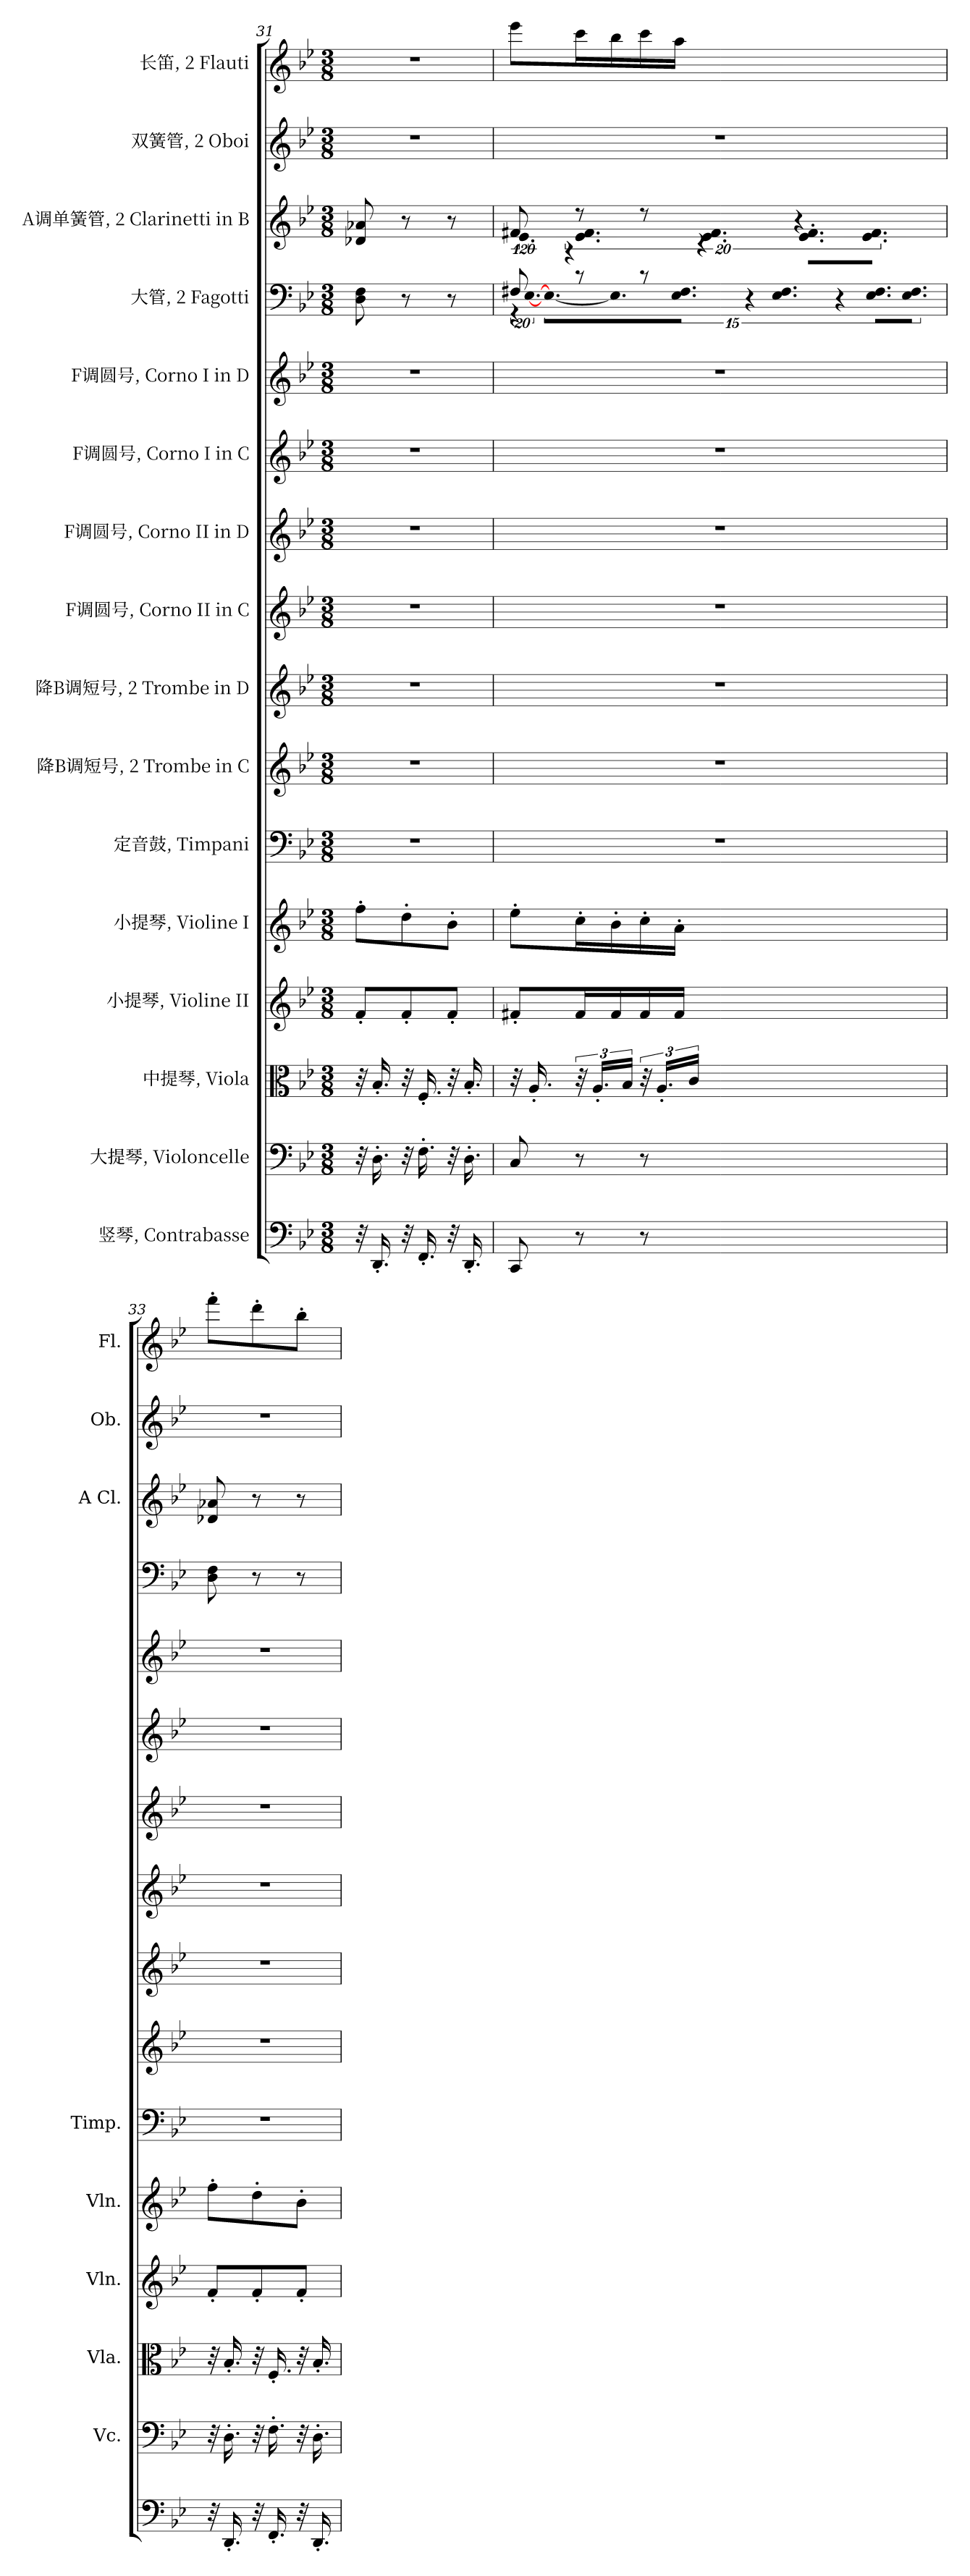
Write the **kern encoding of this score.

**kern	**kern	**kern	**kern	**kern	**kern	**kern	**kern	**kern	**kern	**kern	**kern	**kern	**kern	**kern	**kern
*part16	*part15	*part14	*part13	*part12	*part11	*part10	*part9	*part8	*part7	*part6	*part5	*part4	*part3	*part2	*part1
*staff16	*staff15	*staff14	*staff13	*staff12	*staff11	*staff10	*staff9	*staff8	*staff7	*staff6	*staff5	*staff4	*staff3	*staff2	*staff1
*I"竖琴, Contrabasse	*I"大提琴, Violoncelle	*I"中提琴, Viola	*I"小提琴, Violine II	*I"小提琴, Violine I	*I"定音鼓, Timpani	*I"降B调短号, 2 Trombe in C	*I"降B调短号, 2 Trombe in D	*I"F调圆号, Corno II in C	*I"F调圆号, Corno II in D	*I"F调圆号, Corno I in C	*I"F调圆号, Corno I in D	*I"大管, 2 Fagotti	*I"A调单簧管, 2 Clarinetti in B	*I"双簧管, 2 Oboi	*I"长笛, 2 Flauti
*	*I'Vc.	*I'Vla.	*I'Vln.	*I'Vln.	*I'Timp.	*	*	*	*	*	*	*	*I'A Cl.	*I'Ob.	*I'Fl.
*clefF4	*clefF4	*clefC3	*clefG2	*clefG2	*clefF4	*clefG2	*clefG2	*clefG2	*clefG2	*clefG2	*clefG2	*clefF4	*clefG2	*clefG2	*clefG2
*	*	*	*	*	*	*ITrd1c2	*ITrd1c2	*ITrd4c7	*ITrd4c7	*ITrd4c7	*ITrd4c7	*	*ITrd2c3	*	*
*k[b-e-]	*k[b-e-]	*k[b-e-]	*k[b-e-]	*k[b-e-]	*k[b-e-]	*k[b-e-a-d-]	*k[b-e-a-d-]	*k[b-e-a-]	*k[b-e-a-]	*k[b-e-a-]	*k[b-e-a-]	*k[b-e-]	*k[f#]	*k[b-e-]	*k[b-e-]
*M3/8	*M3/8	*M3/8	*M3/8	*M3/8	*M3/8	*M3/8	*M3/8	*M3/8	*M3/8	*M3/8	*M3/8	*M3/8	*M3/8	*M3/8	*M3/8
*MM117	*MM117	*MM117	*MM117	*MM117	*MM117	*MM117	*MM117	*MM117	*MM117	*MM117	*MM117	*MM117	*MM117	*MM117	*MM117
=31	=31	=31	=31	=31	=31	=31	=31	=31	=31	=31	=31	=31	=31	=31	=31
32r	32r	32r	8f'/L	8ff'\L	4.r	4.r	4.r	4.r	4.r	4.r	4.r	8D\ 8F\	8B-X/ 8fn/	4.r	4.r
16.DD'/	16.D'\	16.B-'/	.	.	.	.	.	.	.	.	.	.	.	.	.
32r	32r	32r	8f'/	8dd'\	.	.	.	.	.	.	.	8r	8r	.	.
16.FF'/	16.F'\	16.F'/	.	.	.	.	.	.	.	.	.	.	.	.	.
32r	32r	32r	8f'/J	8b-'\J	.	.	.	.	.	.	.	8r	8r	.	.
16.DD'/	16.D'\	16.B-'/	.	.	.	.	.	.	.	.	.	.	.	.	.
!!LO:PB:g=z
=32	=32	=32	=32	=32	=32	=32	=32	=32	=32	=32	=32	=32	=32	=32	=32
*	*	*	*	*	*	*	*	*	*	*	*	*	*	*	*MM117
*	*	*	*	*	*	*	*	*	*	*	*	*^	*^	*	*
!	!	!	!	!	!	!	!	!	!	!	!	!	!LO:N:vis=64.	!	!LO:N:vis=16.	!	!
8CC/	8C/	32r	8f#X'/L	8ee-'\L	4.r	4.r	4.r	4.r	4.r	4.r	4.r	8F#X/	640%17r	8d#X/	960%103c\	4.r	8eee-\L
!	!	!	!	!	!	!	!	!	!	!	!	!	!LO:N:vis=32.	!	!	!	!
.	.	.	.	.	.	.	.	.	.	.	.	.	[640%17E-\	.	.	.	.
.	.	16.A'/	.	.	.	.	.	.	.	.	.	.	.	.	.	.	.
.	.	.	.	.	.	.	.	.	.	.	.	.	1920ryy	.	.	.	.
!	!	!	!	!	!	!	!	!	!	!	!	!	!LO:N:vis=32.	!	!	!	!
.	.	.	.	.	.	.	.	.	.	.	.	.	1920%103E-\LLL_	.	.	.	.
!	!	!	!	!	!	!	!	!	!	!	!	!	!LO:N:vis=32.	!	!LO:N:vis=64.	!	!
.	.	.	.	.	.	.	.	.	.	.	.	.	640%17E-\K]	.	640%17r	.	.
*	*	*	*	*	*	*	*	*	*	*	*	*	*	*	*	*	*MM122
8r	8r	48r	16f#/L	16cc'\L	.	.	.	.	.	.	.	8r	.	8r	.	.	16ccc\L
!	!	!	!	!	!	!	!	!	!	!	!	!	!LO:N:vis=32.	!	!LO:N:vis=32.	!	!
.	.	.	.	.	.	.	.	.	.	.	.	.	1920%103E-\ 1920%103F#\JJJ	.	1920%103c\ 1920%103d#\	.	.
.	.	24.A'/LL	.	.	.	.	.	.	.	.	.	.	.	.	.	.	.
!	!	!	!	!	!	!	!	!	!	!	!	!	!LO:N:vis=64.	!	!LO:N:vis=64.	!	!
.	.	.	16f#/	16b-'\	.	.	.	.	.	.	.	.	640%17r	.	640%17r	.	16bb-\
.	.	24B-/JJ	.	.	.	.	.	.	.	.	.	.	.	.	.	.	.
!	!	!	!	!	!	!	!	!	!	!	!	!	!LO:N:vis=32.	!	!LO:N:vis=32.	!	!
.	.	.	.	.	.	.	.	.	.	.	.	.	640%17E-\ 640%17F#\	.	640%17c\ 640%17d#\	.	.
.	.	.	.	.	.	.	.	.	.	.	.	.	1920ryy	.	1920ryy	.	.
!	!	!	!	!	!	!	!	!	!	!	!	!	!LO:N:vis=64.	!	!LO:N:vis=64.	!	!
.	.	.	.	.	.	.	.	.	.	.	.	.	640%17r	.	640%17r	.	.
*	*	*	*	*	*	*	*	*	*	*	*	*	*	*	*	*	*MM124
8r	8r	48r	16f#/	16cc'\	.	.	.	.	.	.	.	8r	.	8r	.	.	16ccc\
!	!	!	!	!	!	!	!	!	!	!	!	!	!LO:N:vis=32.	!	!LO:N:vis=32.	!	!
.	.	.	.	.	.	.	.	.	.	.	.	.	1920%103E-\ 1920%103F#\LLL	.	1920%103c\' 1920%103d#\'LLL	.	.
.	.	24.A'/LL	.	.	.	.	.	.	.	.	.	.	.	.	.	.	.
.	.	.	16f#/JJ	16a'\JJ	.	.	.	.	.	.	.	.	.	.	.	.	16aa\JJ
!	!	!	!	!	!	!	!	!	!	!	!	!	!LO:N:vis=32.	!	!LO:N:vis=32.	!	!
.	.	.	.	.	.	.	.	.	.	.	.	.	1920%103E-\ 1920%103F#\JJJ	.	1920%103c\ 1920%103d#\JJJ	.	.
.	.	24c/JJ	.	.	.	.	.	.	.	.	.	.	.	.	.	.	.
*	*	*	*	*	*	*	*	*	*	*	*	*v	*v	*	*	*	*
*	*	*	*	*	*	*	*	*	*	*	*	*	*v	*v	*	*
=33	=33	=33	=33	=33	=33	=33	=33	=33	=33	=33	=33	=33	=33	=33	=33
*	*	*	*	*	*	*	*	*	*	*	*	*	*	*	*MM117
32r	32r	32r	8f'/L	8ff'\L	4.r	4.r	4.r	4.r	4.r	4.r	4.r	8D\ 8F\	8B-X/ 8fn/	4.r	8fff'\L
16.DD'/	16.D'\	16.B-'/	.	.	.	.	.	.	.	.	.	.	.	.	.
*	*	*	*	*	*	*	*	*	*	*	*	*	*	*	*MM122
32r	32r	32r	8f'/	8dd'\	.	.	.	.	.	.	.	8r	8r	.	8ddd'\
16.FF'/	16.F'\	16.F'/	.	.	.	.	.	.	.	.	.	.	.	.	.
*	*	*	*	*	*	*	*	*	*	*	*	*	*	*	*MM114
32r	32r	32r	8f'/J	8b-'\J	.	.	.	.	.	.	.	8r	8r	.	8bb-'\J
16.DD'/	16.D'\	16.B-'/	.	.	.	.	.	.	.	.	.	.	.	.	.
=	=	=	=	=	=	=	=	=	=	=	=	=	=	=	=
*-	*-	*-	*-	*-	*-	*-	*-	*-	*-	*-	*-	*-	*-	*-	*-
